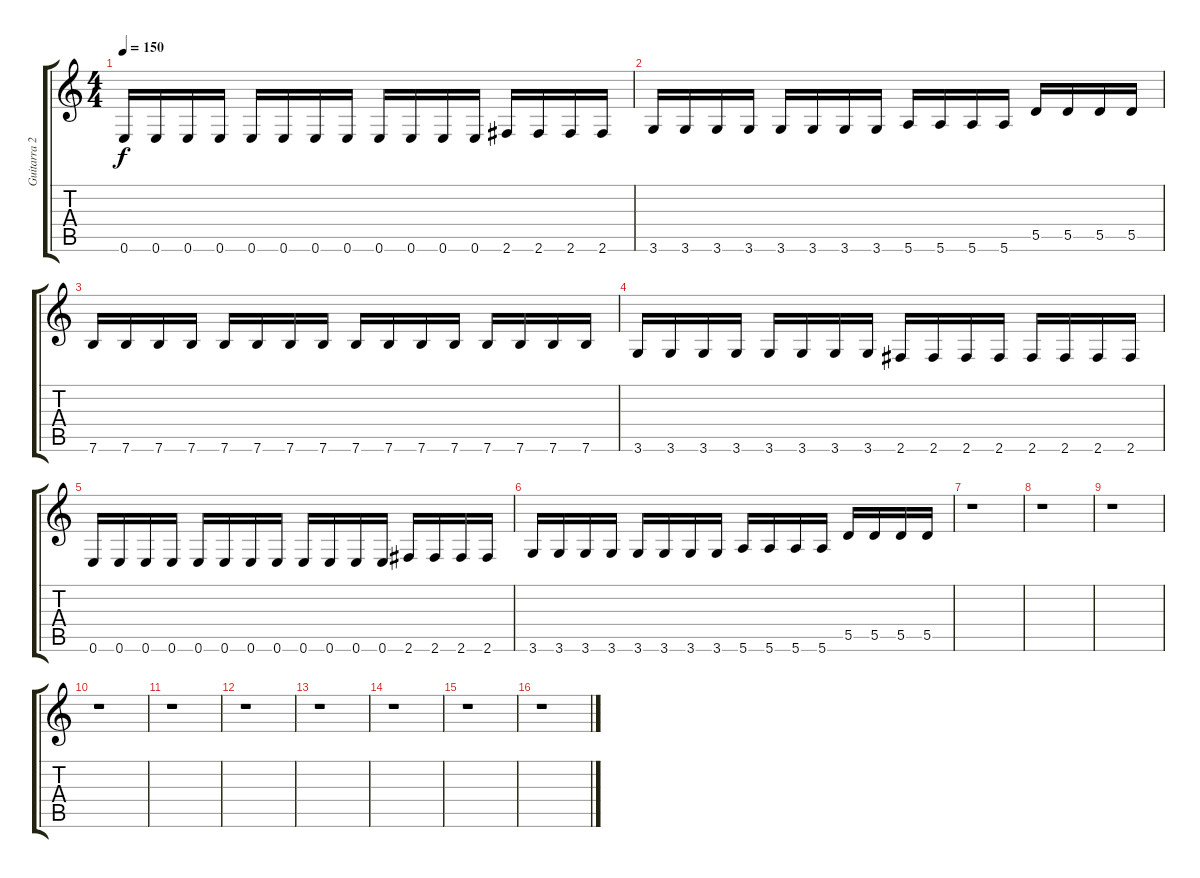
\track ("Guitarra 2 (Rafael Bittencourt)" "Guitarra 2") {instrument overdrivenguitar}
\staff {score tabs}
\tuning (E4 B3 G3 D3 A2 E2) {hide}
\ts (4 4)
\tempo 150
\clef g2
\ks c
0.6.16{dy f} 0.6.16 0.6.16 0.6.16 0.6.16 0.6.16 0.6.16 0.6.16 0.6.16 0.6.16 0.6.16 0.6.16 2.6.16 2.6.16 2.6.16 2.6.16 |
3.6.16 3.6.16 3.6.16 3.6.16 3.6.16 3.6.16 3.6.16 3.6.16 5.6.16 5.6.16 5.6.16 5.6.16 5.5.16 5.5.16 5.5.16 5.5.16 |
7.6.16 7.6.16 7.6.16 7.6.16 7.6.16 7.6.16 7.6.16 7.6.16 7.6.16 7.6.16 7.6.16 7.6.16 7.6.16 7.6.16 7.6.16 7.6.16 |
3.6.16 3.6.16 3.6.16 3.6.16 3.6.16 3.6.16 3.6.16 3.6.16 2.6.16 2.6.16 2.6.16 2.6.16 2.6.16 2.6.16 2.6.16 2.6.16 |
0.6.16 0.6.16 0.6.16 0.6.16 0.6.16 0.6.16 0.6.16 0.6.16 0.6.16 0.6.16 0.6.16 0.6.16 2.6.16 2.6.16 2.6.16 2.6.16 |
3.6.16 3.6.16 3.6.16 3.6.16 3.6.16 3.6.16 3.6.16 3.6.16 5.6.16 5.6.16 5.6.16 5.6.16 5.5.16 5.5.16 5.5.16 5.5.16 |
r.1 |
r.1 |
r.1 |
r.1 |
r.1 |
r.1 |
r.1 |
r.1 |
r.1 |
r.1
